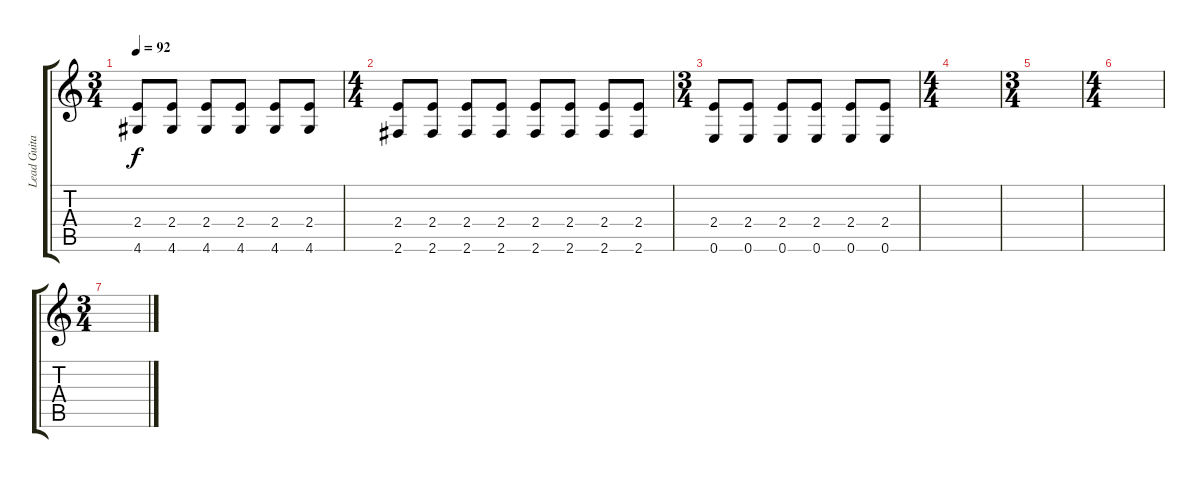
\track ("Lead Guitar 2" "Lead Guita") {instrument electricguitarjazz}
\staff {score tabs}
\tuning (E4 B3 G3 D3 A2 E2) {hide}
\ts (3 4)
\tempo 92
\clef g2
\ks c
(2.4 4.6).8{dy f} (2.4 4.6).8 (2.4 4.6).8 (2.4 4.6).8 (2.4 4.6).8 (2.4 4.6).8 |
\ts (4 4)
(2.4 2.6).8 (2.4 2.6).8 (2.4 2.6).8 (2.4 2.6).8 (2.4 2.6).8 (2.4 2.6).8 (2.4 2.6).8 (2.4 2.6).8 |
\ts (3 4)
(2.4 0.6).8 (2.4 0.6).8 (2.4 0.6).8 (2.4 0.6).8 (2.4 0.6).8 (2.4 0.6).8 |
\ts (4 4)
|
\ts (3 4)
|
\ts (4 4)
|
\ts (3 4)
